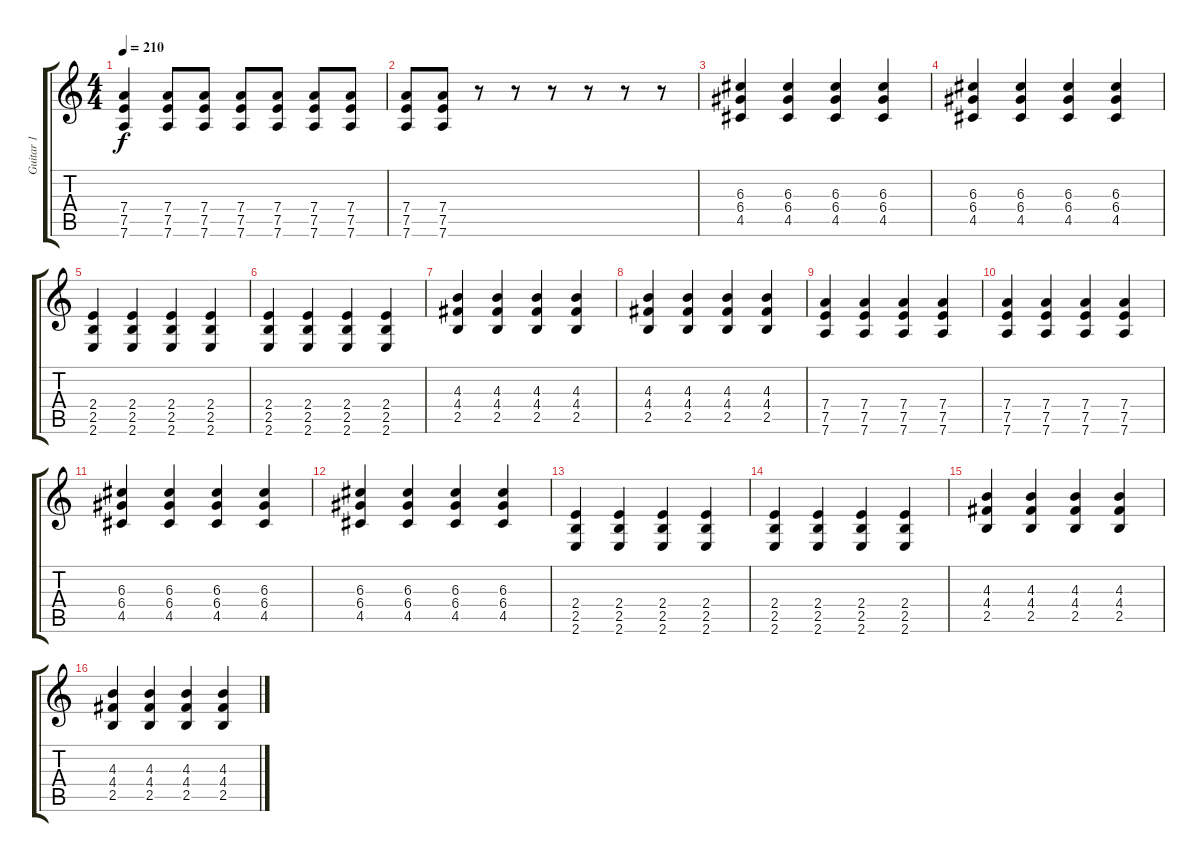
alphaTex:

\track ("Guitar 1" "Guitar 1") {instrument overdrivenguitar}
\staff {score tabs}
\tuning (E4 B3 G3 D3 A2 D2) {hide}
\ts (4 4)
\tempo 210
\clef g2
\ks c
(7.4 7.5 7.6).4{dy f} (7.4 7.5 7.6).8 (7.4 7.5 7.6).8 (7.4 7.5 7.6).8 (7.4 7.5 7.6).8 (7.4 7.5 7.6).8 (7.4 7.5 7.6).8 |
(7.4 7.5 7.6).8 (7.4 7.5 7.6).8 r.8 r.8 r.8 r.8 r.8 r.8 |
(6.3 6.4 4.5).4 (6.3 6.4 4.5).4 (6.3 6.4 4.5).4 (6.3 6.4 4.5).4 |
(6.3 6.4 4.5).4 (6.3 6.4 4.5).4 (6.3 6.4 4.5).4 (6.3 6.4 4.5).4 |
(2.4 2.5 2.6).4 (2.4 2.5 2.6).4 (2.4 2.5 2.6).4 (2.4 2.5 2.6).4 |
(2.4 2.5 2.6).4 (2.4 2.5 2.6).4 (2.4 2.5 2.6).4 (2.4 2.5 2.6).4 |
(4.3 4.4 2.5).4 (4.3 4.4 2.5).4 (4.3 4.4 2.5).4 (4.3 4.4 2.5).4 |
(4.3 4.4 2.5).4 (4.3 4.4 2.5).4 (4.3 4.4 2.5).4 (4.3 4.4 2.5).4 |
(7.4 7.5 7.6).4 (7.4 7.5 7.6).4 (7.4 7.5 7.6).4 (7.4 7.5 7.6).4 |
(7.4 7.5 7.6).4 (7.4 7.5 7.6).4 (7.4 7.5 7.6).4 (7.4 7.5 7.6).4 |
(6.3 6.4 4.5).4 (6.3 6.4 4.5).4 (6.3 6.4 4.5).4 (6.3 6.4 4.5).4 |
(6.3 6.4 4.5).4 (6.3 6.4 4.5).4 (6.3 6.4 4.5).4 (6.3 6.4 4.5).4 |
(2.4 2.5 2.6).4 (2.4 2.5 2.6).4 (2.4 2.5 2.6).4 (2.4 2.5 2.6).4 |
(2.4 2.5 2.6).4 (2.4 2.5 2.6).4 (2.4 2.5 2.6).4 (2.4 2.5 2.6).4 |
(4.3 4.4 2.5).4 (4.3 4.4 2.5).4 (4.3 4.4 2.5).4 (4.3 4.4 2.5).4 |
(4.3 4.4 2.5).4 (4.3 4.4 2.5).4 (4.3 4.4 2.5).4 (4.3 4.4 2.5).4
